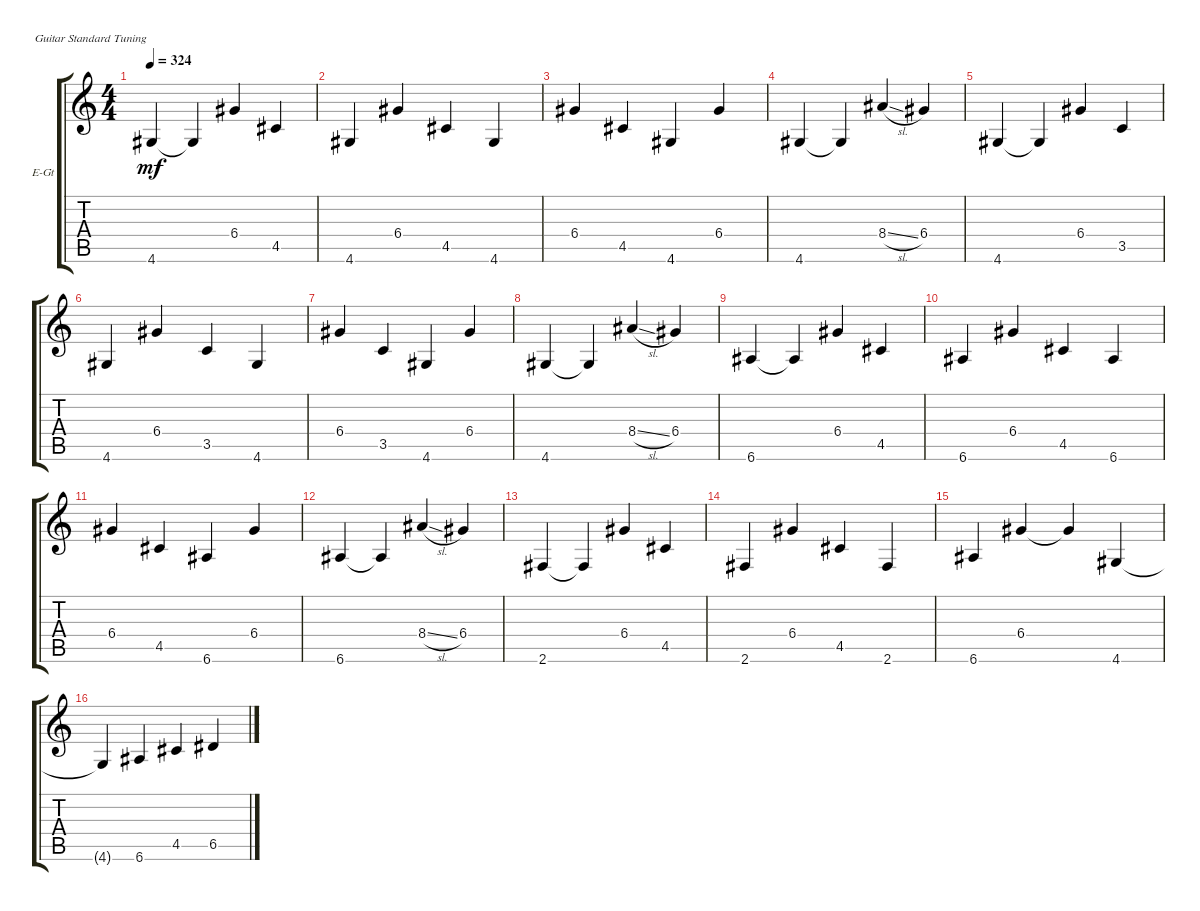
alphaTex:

\defaultSystemsLayout 4
\bracketExtendMode groupsimilarinstruments
\firstSystemTrackNameOrientation horizontal
\otherSystemsTrackNameOrientation horizontal
\track ("Kamal" "E-Gt") {instrument electricguitarclean}
\staff {score tabs}
\tuning (E4 B3 G3 D3 A2 E2)
\ts (4 4)
\tempo 324
\clef g2
\ks c
4.6.4{dy mf instrument electricguitarclean} 4.6{t}.4 6.4.4 4.5.4 |
4.6.4 6.4.4 4.5.4 4.6.4 |
6.4.4 4.5.4 4.6.4 6.4.4 |
4.6.4 4.6{t}.4 8.4{sl}.4 6.4.4 |
4.6.4 4.6{t}.4 6.4.4 3.5.4 |
4.6.4 6.4.4 3.5.4 4.6.4 |
6.4.4 3.5.4 4.6.4 6.4.4 |
4.6.4 4.6{t}.4 8.4{sl}.4 6.4.4 |
6.6.4 6.6{t}.4 6.4.4 4.5.4 |
6.6.4 6.4.4 4.5.4 6.6.4 |
6.4.4 4.5.4 6.6.4 6.4.4 |
6.6.4 6.6{t}.4 8.4{sl}.4 6.4.4 |
2.6.4 2.6{t}.4 6.4.4 4.5.4 |
2.6.4 6.4.4 4.5.4 2.6.4 |
6.6.4 6.4.4 6.4{t}.4 4.6.4 |
4.6{t}.4 6.6.4 4.5.4 6.5.4
